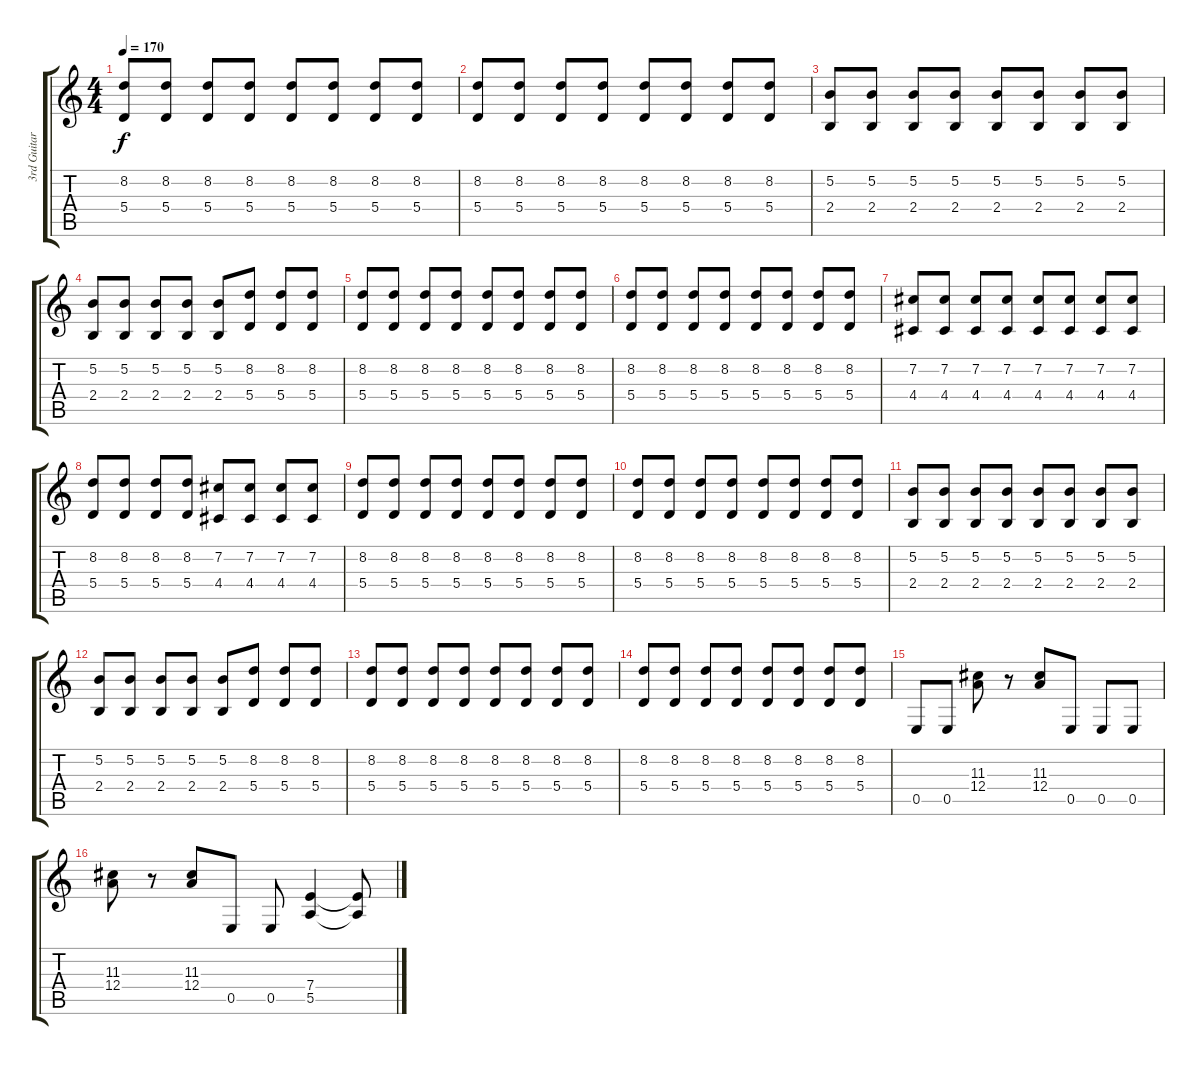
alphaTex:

\track ("3rd Guitar" "3rd Guitar") {instrument distortionguitar}
\staff {score tabs}
\tuning (B3 Gb3 D3 A2 E2 B1) {hide}
\ts (4 4)
\tempo 170
\clef g2
\ks c
(8.2 5.4).8{dy f} (8.2 5.4).8 (8.2 5.4).8 (8.2 5.4).8 (8.2 5.4).8 (8.2 5.4).8 (8.2 5.4).8 (8.2 5.4).8 |
(8.2 5.4).8 (8.2 5.4).8 (8.2 5.4).8 (8.2 5.4).8 (8.2 5.4).8 (8.2 5.4).8 (8.2 5.4).8 (8.2 5.4).8 |
(5.2 2.4).8 (5.2 2.4).8 (5.2 2.4).8 (5.2 2.4).8 (5.2 2.4).8 (5.2 2.4).8 (5.2 2.4).8 (5.2 2.4).8 |
(5.2 2.4).8 (5.2 2.4).8 (5.2 2.4).8 (5.2 2.4).8 (5.2 2.4).8 (8.2 5.4).8 (8.2 5.4).8 (8.2 5.4).8 |
(8.2 5.4).8 (8.2 5.4).8 (8.2 5.4).8 (8.2 5.4).8 (8.2 5.4).8 (8.2 5.4).8 (8.2 5.4).8 (8.2 5.4).8 |
(8.2 5.4).8 (8.2 5.4).8 (8.2 5.4).8 (8.2 5.4).8 (8.2 5.4).8 (8.2 5.4).8 (8.2 5.4).8 (8.2 5.4).8 |
(7.2 4.4).8 (7.2 4.4).8 (7.2 4.4).8 (7.2 4.4).8 (7.2 4.4).8 (7.2 4.4).8 (7.2 4.4).8 (7.2 4.4).8 |
(8.2 5.4).8 (8.2 5.4).8 (8.2 5.4).8 (8.2 5.4).8 (7.2 4.4).8 (7.2 4.4).8 (7.2 4.4).8 (7.2 4.4).8 |
(8.2 5.4).8 (8.2 5.4).8 (8.2 5.4).8 (8.2 5.4).8 (8.2 5.4).8 (8.2 5.4).8 (8.2 5.4).8 (8.2 5.4).8 |
(8.2 5.4).8 (8.2 5.4).8 (8.2 5.4).8 (8.2 5.4).8 (8.2 5.4).8 (8.2 5.4).8 (8.2 5.4).8 (8.2 5.4).8 |
(5.2 2.4).8 (5.2 2.4).8 (5.2 2.4).8 (5.2 2.4).8 (5.2 2.4).8 (5.2 2.4).8 (5.2 2.4).8 (5.2 2.4).8 |
(5.2 2.4).8 (5.2 2.4).8 (5.2 2.4).8 (5.2 2.4).8 (5.2 2.4).8 (8.2 5.4).8 (8.2 5.4).8 (8.2 5.4).8 |
(8.2 5.4).8 (8.2 5.4).8 (8.2 5.4).8 (8.2 5.4).8 (8.2 5.4).8 (8.2 5.4).8 (8.2 5.4).8 (8.2 5.4).8 |
(8.2 5.4).8 (8.2 5.4).8 (8.2 5.4).8 (8.2 5.4).8 (8.2 5.4).8 (8.2 5.4).8 (8.2 5.4).8 (8.2 5.4).8 |
0.5.8 0.5.8 (11.3 12.4).8 r.8 (11.3 12.4).8 0.5.8 0.5.8 0.5.8 |
(11.3 12.4).8 r.8 (11.3 12.4).8 0.5.8 0.5.8 (7.4 5.5).4 (7.4{t} 5.5{t}).8
